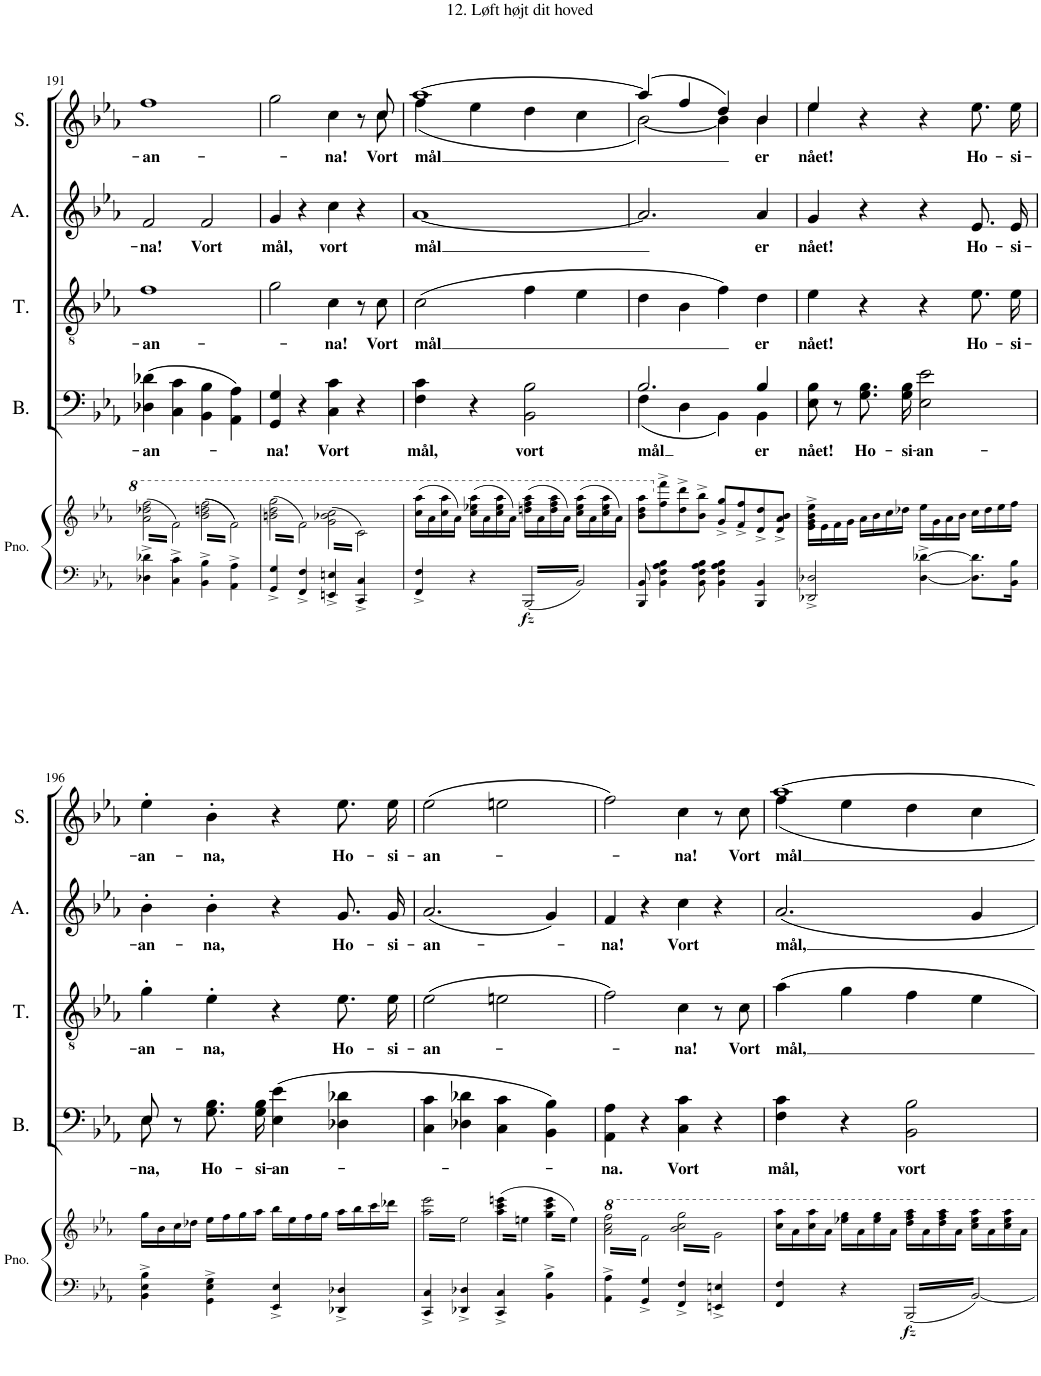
**kern	**kern	**dynam	**kern	**text	**kern	**text	**kern	**text	**kern	**text
*part5	*part5	*part5	*part4	*part4	*part3	*part3	*part2	*part2	*part1	*part1
*staff6	*staff5	*staff5/6	*staff4	*staff4	*staff3	*staff3	*staff2	*staff2	*staff1	*staff1
*I"Piano	*	*	*I"Bass	*	*I"Tenor	*	*I"Alto	*	*I"Soprano	*
*I'Pno.	*	*	*I'B.	*	*I'T.	*	*I'A.	*	*I'S.	*
!!LO:PB:g=z
*clefF4	*clefG2	*	*clefF4	*	*clefGv2	*	*clefG2	*	*clefG2	*
*k[b-e-a-]	*k[b-e-a-]	*	*k[b-e-a-]	*	*k[b-e-a-]	*	*k[b-e-a-]	*	*k[b-e-a-]	*
*	*	*	*	*	*	*	*E-:	*	*E-:	*
*M4/4	*M4/4	*	*M4/4	*	*M4/4	*	*M4/4	*	*M4/4	*
*met(c)	*met(c)	*	*met(c)	*	*met(c)	*	*met(c)	*	*met(c)	*
=191	=191	=191	=191	=191	=191	=191	=191	=191	=191	=191
!	!	!	!	!LO:LY:b	!	!LO:LY:b	!	!LO:LY:b	!	!LO:LY:b
*	*tremolo	*	*	*	*	*	*	*	*	*
4D-X\^ 4d-X\^	(32aa-\ 32ddd-X\ 32fff\LLL	.	(4D-X\ 4d-X\	-an-	1f	-an-	2f/	-na!	1ff	-an-
.	32ff\)	.	.	.	.	.	.	.	.	.
.	32aa-\ 32ddd-X\ 32fff\	.	.	.	.	.	.	.	.	.
.	32ff\)	.	.	.	.	.	.	.	.	.
.	32aa-\ 32ddd-X\ 32fff\	.	.	.	.	.	.	.	.	.
.	32ff\)	.	.	.	.	.	.	.	.	.
.	32aa-\ 32ddd-X\ 32fff\	.	.	.	.	.	.	.	.	.
.	32ff\)	.	.	.	.	.	.	.	.	.
4C\^ 4c\^	32aa-\ 32ddd-X\ 32fff\	.	4C\ 4c\	.	.	.	.	.	.	.
.	32ff\)	.	.	.	.	.	.	.	.	.
.	32aa-\ 32ddd-X\ 32fff\	.	.	.	.	.	.	.	.	.
.	32ff\)	.	.	.	.	.	.	.	.	.
.	32aa-\ 32ddd-X\ 32fff\	.	.	.	.	.	.	.	.	.
.	32ff\)	.	.	.	.	.	.	.	.	.
.	32aa-\ 32ddd-X\ 32fff\	.	.	.	.	.	.	.	.	.
.	32ff\)JJJ	.	.	.	.	.	.	.	.	.
!	!	!	!	!	!	!	!	!LO:LY:b	!	!
4BB-\^ 4B-\^	((32bb-\ 32dddn\ 32fff\LLL	.	4BB-\ 4B-\	.	.	.	2f/	Vort	.	.
.	32ff\))	.	.	.	.	.	.	.	.	.
.	32bb-\ 32dddn\ 32fff\	.	.	.	.	.	.	.	.	.
.	32ff\))	.	.	.	.	.	.	.	.	.
.	32bb-\ 32dddn\ 32fff\	.	.	.	.	.	.	.	.	.
.	32ff\))	.	.	.	.	.	.	.	.	.
.	32bb-\ 32dddn\ 32fff\	.	.	.	.	.	.	.	.	.
.	32ff\))	.	.	.	.	.	.	.	.	.
4AA-\^ 4A-\^	32bb-\ 32dddn\ 32fff\	.	4AA-\ 4A-\)	.	.	.	.	.	.	.
.	32ff\))	.	.	.	.	.	.	.	.	.
.	32bb-\ 32dddn\ 32fff\	.	.	.	.	.	.	.	.	.
.	32ff\))	.	.	.	.	.	.	.	.	.
.	32bb-\ 32dddn\ 32fff\	.	.	.	.	.	.	.	.	.
.	32ff\))	.	.	.	.	.	.	.	.	.
.	32bb-\ 32dddn\ 32fff\	.	.	.	.	.	.	.	.	.
.	32ff\))JJJ	.	.	.	.	.	.	.	.	.
=192	=192	=192	=192	=192	=192	=192	=192	=192	=192	=192
!	!	!	!	!LO:LY:b	!	!	!	!LO:LY:b	!	!
*	*	*	*	*	*	*	*	*	*^	*
4GG/^ 4G/^	(32bbn\ 32ddd\ 32ggg\LLL	.	4GG/ 4G/	-na!	2g\	.	4g/	mål,	2gg\	2..ryy	.
.	32ff\)	.	.	.	.	.	.	.	.	.	.
.	32bbn\ 32ddd\ 32ggg\	.	.	.	.	.	.	.	.	.	.
.	32ff\)	.	.	.	.	.	.	.	.	.	.
.	32bbn\ 32ddd\ 32ggg\	.	.	.	.	.	.	.	.	.	.
.	32ff\)	.	.	.	.	.	.	.	.	.	.
.	32bbn\ 32ddd\ 32ggg\	.	.	.	.	.	.	.	.	.	.
.	32ff\)	.	.	.	.	.	.	.	.	.	.
4FF/^ 4F/^	32bbn\ 32ddd\ 32ggg\	.	4r	.	.	.	4r	.	.	.	.
.	32ff\)	.	.	.	.	.	.	.	.	.	.
.	32bbn\ 32ddd\ 32ggg\	.	.	.	.	.	.	.	.	.	.
.	32ff\)	.	.	.	.	.	.	.	.	.	.
.	32bbn\ 32ddd\ 32ggg\	.	.	.	.	.	.	.	.	.	.
.	32ff\)	.	.	.	.	.	.	.	.	.	.
.	32bbn\ 32ddd\ 32ggg\	.	.	.	.	.	.	.	.	.	.
.	32ff\)JJJ	.	.	.	.	.	.	.	.	.	.
!	!	!	!	!LO:LY:b	!	!LO:LY:b	!	!LO:LY:b	!	!	!LO:LY:b
4EEn/^ 4En/^	(32gg\ 32bb-X\ 32ccc\LLL	.	4C\ 4c\	Vort	4c\	-na!	4cc\	vort	4cc\	.	-na!
.	32cc\)	.	.	.	.	.	.	.	.	.	.
.	32gg\ 32bb-X\ 32ccc\	.	.	.	.	.	.	.	.	.	.
.	32cc\)	.	.	.	.	.	.	.	.	.	.
.	32gg\ 32bb-X\ 32ccc\	.	.	.	.	.	.	.	.	.	.
.	32cc\)	.	.	.	.	.	.	.	.	.	.
.	32gg\ 32bb-X\ 32ccc\	.	.	.	.	.	.	.	.	.	.
.	32cc\)	.	.	.	.	.	.	.	.	.	.
4CC/^ 4C/^	32gg\ 32bb-X\ 32ccc\	.	4r	.	8r	.	4r	.	8r	.	.
.	32cc\)	.	.	.	.	.	.	.	.	.	.
.	32gg\ 32bb-X\ 32ccc\	.	.	.	.	.	.	.	.	.	.
.	32cc\)	.	.	.	.	.	.	.	.	.	.
!	!	!	!	!	!	!LO:LY:b	!	!	!	!	!LO:LY:b
.	32gg\ 32bb-X\ 32ccc\	.	.	.	8c\	Vort	.	.	8cc/	8cc\	Vort
.	32cc\)	.	.	.	.	.	.	.	.	.	.
.	32gg\ 32bb-X\ 32ccc\	.	.	.	.	.	.	.	.	.	.
.	32cc\)JJJ	.	.	.	.	.	.	.	.	.	.
*	*Xtremolo	*	*	*	*	*	*	*	*	*	*
=193	=193	=193	=193	=193	=193	=193	=193	=193	=193	=193	=193
!	!	!	!	!LO:LY:b	!	!LO:LY:b	!	!LO:LY:b	!	!	!LO:LY:b
4FF/^ 4F/^	(16ccc\ 16aaa-\LL	.	4F\ 4c\	mål,	(2c\	mål	[1a-	mål	[1aa-	(4ff\	mål
.	.	.	.	.	.	.	.	.	.	.	.
.	16aa-\	.	.	.	.	.	.	.	.	.	.
.	.	.	.	.	.	.	.	.	.	.	.
.	16ccc\ 16aaa-\	.	.	.	.	.	.	.	.	.	.
.	.	.	.	.	.	.	.	.	.	.	.
.	16aa-\JJ)	.	.	.	.	.	.	.	.	.	.
.	.	.	.	.	.	.	.	.	.	.	.
4r	(16ccc\ 16eee-X\ 16aaa-\LL	.	4r	.	.	.	.	.	.	4ee-\	.
.	16aa-\	.	.	.	.	.	.	.	.	.	.
.	16ccc\ 16eee-\ 16aaa-\	.	.	.	.	.	.	.	.	.	.
.	16aa-\JJ)	.	.	.	.	.	.	.	.	.	.
!	!	!LO:DY:b=2	!	!LO:LY:b	!	!	!	!	!	!	!
6.BBB-/	(16dddn\ 16fff\ 16aaa-\LL	fz	2BB-\ 2B-\	vort	4f\	.	.	.	.	4dd\	.
.	16aa-\	.	.	.	.	.	.	.	.	.	.
.	16ddd\ 16fff\ 16aaa-\	.	.	.	.	.	.	.	.	.	.
.	16aa-\JJ)	.	.	.	.	.	.	.	.	.	.
6.BB-/	(16ccc\ 16eee-\ 16aaa-\LL	.	.	.	4e-\	.	.	.	.	4cc\	.
.	16aa-\	.	.	.	.	.	.	.	.	.	.
.	16ccc\ 16eee-\ 16aaa-\	.	.	.	.	.	.	.	.	.	.
.	16aa-\JJ)	.	.	.	.	.	.	.	.	.	.
=194	=194	=194	=194	=194	=194	=194	=194	=194	=194	=194	=194
!	!	!	!	!LO:LY:b	!	!	!	!	!	!	!
*	*	*	*^	*	*	*	*	*	*	*	*
8BBB-/ 8BB-/	8bb-\ 8ddd\ 8aaa-\L	.	2.B-/	(4F\	mål	4d\	.	2.a-/]	.	(4aa-/]	[2b-\)	.
4BB-\ 4F\ 4A-\ 4B-\	8ff\^ 8fff\^	.	.	.	.	.	.	.	.	.	.	.
.	8dd\^ 8ddd\^	.	.	4D\	.	4B-\	.	.	.	4ff/	.	.
8BB-\ 8F\ 8A-\ 8B-\	8b-\^ 8bb-\^J	.	.	.	.	.	.	.	.	.	.	.
4BB-\ 4F\ 4A-\ 4B-\	8g/^ 8gg/^L	.	.	4BB-\)	.	4f\)	.	.	.	4dd/)	4b-\]	.
.	8f/^ 8ff/^	.	.	.	.	.	.	.	.	.	.	.
!	!	!	!	!	!LO:LY:b	!	!LO:LY:b	!	!LO:LY:b	!	!	!LO:LY:b
4BBB-/ 4BB-/	8d/^ 8dd/^	.	4B-/	4BB-\	er	4d\	er	4a-/	er	4b-/	4b-\	er
.	8d/^ 8a-/^ 8b-/^J	.	.	.	.	.	.	.	.	.	.	.
*	*	*	*v	*v	*	*	*	*	*	*	*	*
=195	=195	=195	=195	=195	=195	=195	=195	=195	=195	=195	=195
!	!	!	!	!LO:LY:b	!	!LO:LY:b	!	!LO:LY:b	!	!	!LO:LY:b
2DD-X/^ 2D-X/^	16e-\^ 16g\^ 16b-\^ 16ee-\^LL	.	8E-\ 8B-\	nået!	4e-\	nået!	4g/	nået!	4ee-/	4ee-\	nået!
.	16e-\	.	.	.	.	.	.	.	.	.	.
.	16f\	.	8r	.	.	.	.	.	.	.	.
.	16g\JJ	.	.	.	.	.	.	.	.	.	.
!	!	!	!	!LO:LY:b	!	!	!	!	!	!	!
.	16a-\LL	.	8.G\ 8.B-\L	Ho-	4r	.	4r	.	4r	2.ryy	.
.	16b-\	.	.	.	.	.	.	.	.	.	.
.	16cc\	.	.	.	.	.	.	.	.	.	.
!	!	!	!	!LO:LY:b	!	!	!	!	!	!	!
.	16dd-X\JJ	.	16G\ 16B-\Jk	-si-	.	.	.	.	.	.	.
!	!	!	!	!LO:LY:b	!	!	!	!	!	!	!
[4D-\^ [4d-X\^	16ee-\LL	.	2E-\ 2e-\	-an-	4r	.	4r	.	4r	.	.
.	16g\	.	.	.	.	.	.	.	.	.	.
.	16a-\	.	.	.	.	.	.	.	.	.	.
.	16b-\JJ	.	.	.	.	.	.	.	.	.	.
!	!	!	!	!	!	!LO:LY:b	!	!LO:LY:b	!	!	!LO:LY:b
8.D-\] 8.d-\]L	16cc\LL	.	.	.	8.e-\L	Ho-	8.e-/L	Ho-	8.ee-\L	.	Ho-
.	16dd-\	.	.	.	.	.	.	.	.	.	.
.	16ee-\	.	.	.	.	.	.	.	.	.	.
!	!	!	!	!	!	!LO:LY:b	!	!LO:LY:b	!	!	!LO:LY:b
16BB-\ 16B-\Jk	16ff\JJ	.	.	.	16e-\Jk	-si-	16e-/Jk	-si-	16ee-\Jk	.	-si-
*	*	*	*	*	*	*	*	*	*v	*v	*
!!LO:LB:g=z
=196	=196	=196	=196	=196	=196	=196	=196	=196	=196	=196
!	!	!	!	!LO:LY:b	!	!LO:LY:b	!	!LO:LY:b	!	!LO:LY:b
*	*	*	*^	*	*	*	*	*	*	*
4BB-\^ 4E-\^ 4B-\^	16gg\LL	.	8E-/	8E-\	-na,	4g'\	-an-	4b-'\	-an-	4ee-'\	-an-
.	16b-\	.	.	.	.	.	.	.	.	.	.
.	16cc\	.	8r	2..ryy	.	.	.	.	.	.	.
.	16dd-X\JJ	.	.	.	.	.	.	.	.	.	.
!	!	!	!	!	!LO:LY:b	!	!LO:LY:b	!	!LO:LY:b	!	!LO:LY:b
4GG\^ 4E-\^ 4G\^	16ee-\LL	.	8.G\ 8.B-\L	.	Ho-	4e-'\	-na,	4b-'\	-na,	4b-'\	-na,
.	16ff\	.	.	.	.	.	.	.	.	.	.
.	16gg\	.	.	.	.	.	.	.	.	.	.
!	!	!	!	!	!LO:LY:b	!	!	!	!	!	!
.	16aa-\JJ	.	16G\ 16B-\Jk	.	-si-	.	.	.	.	.	.
!	!	!	!	!	!LO:LY:b	!	!	!	!	!	!
4EE-/^ 4E-/^	16bb-\LL	.	(4E-\ 4e-\	.	-an-	4r	.	4r	.	4r	.
.	16ee-\	.	.	.	.	.	.	.	.	.	.
.	16ff\	.	.	.	.	.	.	.	.	.	.
.	16gg\JJ	.	.	.	.	.	.	.	.	.	.
!	!	!	!	!	!	!	!LO:LY:b	!	!LO:LY:b	!	!LO:LY:b
4DD-X/^ 4D-X/^	16aa-\LL	.	4D-X\ 4d-X\	.	.	8.e-\L	Ho-	8.g/L	Ho-	8.ee-\L	Ho-
.	16bb-\	.	.	.	.	.	.	.	.	.	.
.	16ccc\	.	.	.	.	.	.	.	.	.	.
!	!	!	!	!	!	!	!LO:LY:b	!	!LO:LY:b	!	!LO:LY:b
.	16ddd-X\JJ	.	.	.	.	16e-\Jk	-si-	16g/Jk	-si-	16ee-\Jk	-si-
*	*	*	*v	*v	*	*	*	*	*	*	*
=197	=197	=197	=197	=197	=197	=197	=197	=197	=197	=197
!	!	!	!	!	!	!LO:LY:b	!	!LO:LY:b	!	!LO:LY:b
*	*tremolo	*	*	*	*	*	*	*	*	*
4CC/^ 4C/^	32aa-\ 32eee-\LLL	.	4C\ 4c\	.	(2e-\	-an-	(2.a-/	-an-	(2ee-\	-an-
.	32ee-\	.	.	.	.	.	.	.	.	.
.	32aa-\ 32eee-\	.	.	.	.	.	.	.	.	.
.	32ee-\	.	.	.	.	.	.	.	.	.
.	32aa-\ 32eee-\	.	.	.	.	.	.	.	.	.
.	32ee-\	.	.	.	.	.	.	.	.	.
.	32aa-\ 32eee-\	.	.	.	.	.	.	.	.	.
.	32ee-\	.	.	.	.	.	.	.	.	.
4DD-X/^ 4D-X/^	32aa-\ 32eee-\	.	4D-X\ 4d-X\	.	.	.	.	.	.	.
.	32ee-\	.	.	.	.	.	.	.	.	.
.	32aa-\ 32eee-\	.	.	.	.	.	.	.	.	.
.	32ee-\	.	.	.	.	.	.	.	.	.
.	32aa-\ 32eee-\	.	.	.	.	.	.	.	.	.
.	32ee-\	.	.	.	.	.	.	.	.	.
.	32aa-\ 32eee-\	.	.	.	.	.	.	.	.	.
.	32ee-\JJJ	.	.	.	.	.	.	.	.	.
4CC/^ 4C/^	(32aa-\ 32ccc\ 32eeen\LLL	.	4C\ 4c\	.	2en\	.	.	.	2een\	.
.	32een\	.	.	.	.	.	.	.	.	.
.	32aa-\ 32ccc\ 32eeen\	.	.	.	.	.	.	.	.	.
.	32een\	.	.	.	.	.	.	.	.	.
.	32aa-\ 32ccc\ 32eeen\	.	.	.	.	.	.	.	.	.
.	32een\	.	.	.	.	.	.	.	.	.
.	32aa-\ 32ccc\ 32eeen\	.	.	.	.	.	.	.	.	.
.	32een\JJJ	.	.	.	.	.	.	.	.	.
4BB-\^ 4B-\^	32gg\ 32ccc\ 32eee\LLL	.	4BB-\ 4B-\)	.	.	.	4g/)	.	.	.
.	32ee\)	.	.	.	.	.	.	.	.	.
.	32gg\ 32ccc\ 32eee\	.	.	.	.	.	.	.	.	.
.	32ee\)	.	.	.	.	.	.	.	.	.
.	32gg\ 32ccc\ 32eee\	.	.	.	.	.	.	.	.	.
.	32ee\)	.	.	.	.	.	.	.	.	.
.	32gg\ 32ccc\ 32eee\	.	.	.	.	.	.	.	.	.
.	32ee\)JJJ	.	.	.	.	.	.	.	.	.
=198	=198	=198	=198	=198	=198	=198	=198	=198	=198	=198
!	!	!	!	!LO:LY:b	!	!	!	!LO:LY:b	!	!
4AA-\^ 4A-\^	32aa-\ 32ccc\ 32fff\LLL	.	4AA-\ 4A-\	-na.	2f\)	.	4f/	-na!	2ff\)	.
.	32ff\	.	.	.	.	.	.	.	.	.
.	32aa-\ 32ccc\ 32fff\	.	.	.	.	.	.	.	.	.
.	32ff\	.	.	.	.	.	.	.	.	.
.	32aa-\ 32ccc\ 32fff\	.	.	.	.	.	.	.	.	.
.	32ff\	.	.	.	.	.	.	.	.	.
.	32aa-\ 32ccc\ 32fff\	.	.	.	.	.	.	.	.	.
.	32ff\	.	.	.	.	.	.	.	.	.
4GG/^ 4G/^	32aa-\ 32ccc\ 32fff\	.	4r	.	.	.	4r	.	.	.
.	32ff\	.	.	.	.	.	.	.	.	.
.	32aa-\ 32ccc\ 32fff\	.	.	.	.	.	.	.	.	.
.	32ff\	.	.	.	.	.	.	.	.	.
.	32aa-\ 32ccc\ 32fff\	.	.	.	.	.	.	.	.	.
.	32ff\	.	.	.	.	.	.	.	.	.
.	32aa-\ 32ccc\ 32fff\	.	.	.	.	.	.	.	.	.
.	32ff\JJJ	.	.	.	.	.	.	.	.	.
!	!	!	!	!LO:LY:b	!	!LO:LY:b	!	!LO:LY:b	!	!LO:LY:b
4FF/^ 4F/^	32bb-\ 32ccc\ 32ggg\LLL	.	4C\ 4c\	Vort	4c\	-na!	4cc\	Vort	4cc\	-na!
.	32gg\	.	.	.	.	.	.	.	.	.
.	32bb-\ 32ccc\ 32ggg\	.	.	.	.	.	.	.	.	.
.	32gg\	.	.	.	.	.	.	.	.	.
.	32bb-\ 32ccc\ 32ggg\	.	.	.	.	.	.	.	.	.
.	32gg\	.	.	.	.	.	.	.	.	.
.	32bb-\ 32ccc\ 32ggg\	.	.	.	.	.	.	.	.	.
.	32gg\	.	.	.	.	.	.	.	.	.
4EEn/^ 4En/^	32bb-\ 32ccc\ 32ggg\	.	4r	.	8r	.	4r	.	8r	.
.	32gg\	.	.	.	.	.	.	.	.	.
.	32bb-\ 32ccc\ 32ggg\	.	.	.	.	.	.	.	.	.
.	32gg\	.	.	.	.	.	.	.	.	.
!	!	!	!	!	!	!LO:LY:b	!	!	!	!LO:LY:b
.	32bb-\ 32ccc\ 32ggg\	.	.	.	8c\	Vort	.	.	8cc\	Vort
.	32gg\	.	.	.	.	.	.	.	.	.
.	32bb-\ 32ccc\ 32ggg\	.	.	.	.	.	.	.	.	.
.	32gg\JJJ	.	.	.	.	.	.	.	.	.
*	*Xtremolo	*	*	*	*	*	*	*	*	*
=199	=199	=199	=199	=199	=199	=199	=199	=199	=199	=199
!	!	!	!	!LO:LY:b	!	!LO:LY:b	!	!LO:LY:b	!	!LO:LY:b
*	*	*	*	*	*	*	*	*	*^	*
4FF/ 4F/	16ccc\ 16aaa-\LL	.	4F\ 4c\	mål,	4a-\	mål,	2.a-/	mål,	[1aa-	4ff\	mål
.	.	.	.	.	.	.	.	.	.	.	.
.	16aa-\	.	.	.	.	.	.	.	.	.	.
.	.	.	.	.	.	.	.	.	.	.	.
.	16ccc\ 16aaa-\	.	.	.	.	.	.	.	.	.	.
.	.	.	.	.	.	.	.	.	.	.	.
.	16aa-\JJ	.	.	.	.	.	.	.	.	.	.
.	.	.	.	.	.	.	.	.	.	.	.
4r	16eee-X\ 16ggg\LL	.	4r	.	4g\	.	.	.	.	4ee-\	.
.	16aa-\	.	.	.	.	.	.	.	.	.	.
.	16eee-\ 16ggg\	.	.	.	.	.	.	.	.	.	.
.	16aa-\JJ	.	.	.	.	.	.	.	.	.	.
!	!	!LO:DY:b=2	!	!LO:LY:b	!	!	!	!	!	!	!
6.BBB-/	16ddd\ 16fff\ 16aaa-\LL	fz	2BB-\ 2B-\	vort	4f\	.	.	.	.	4dd\	.
.	16aa-\	.	.	.	.	.	.	.	.	.	.
.	16ddd\ 16fff\ 16aaa-\	.	.	.	.	.	.	.	.	.	.
.	16aa-\JJ	.	.	.	.	.	.	.	.	.	.
[6.BB-/	16ccc\ 16eee-\ 16aaa-\LL	.	.	.	4e-\	.	4g/	.	.	4cc\	.
.	16aa-\	.	.	.	.	.	.	.	.	.	.
.	16ccc\ 16eee-\ 16aaa-\	.	.	.	.	.	.	.	.	.	.
.	16aa-\JJ	.	.	.	.	.	.	.	.	.	.
*	*	*	*	*	*	*	*	*	*v	*v	*
=	=	=	=	=	=	=	=	=	=	=
*-	*-	*-	*-	*-	*-	*-	*-	*-	*-	*-
